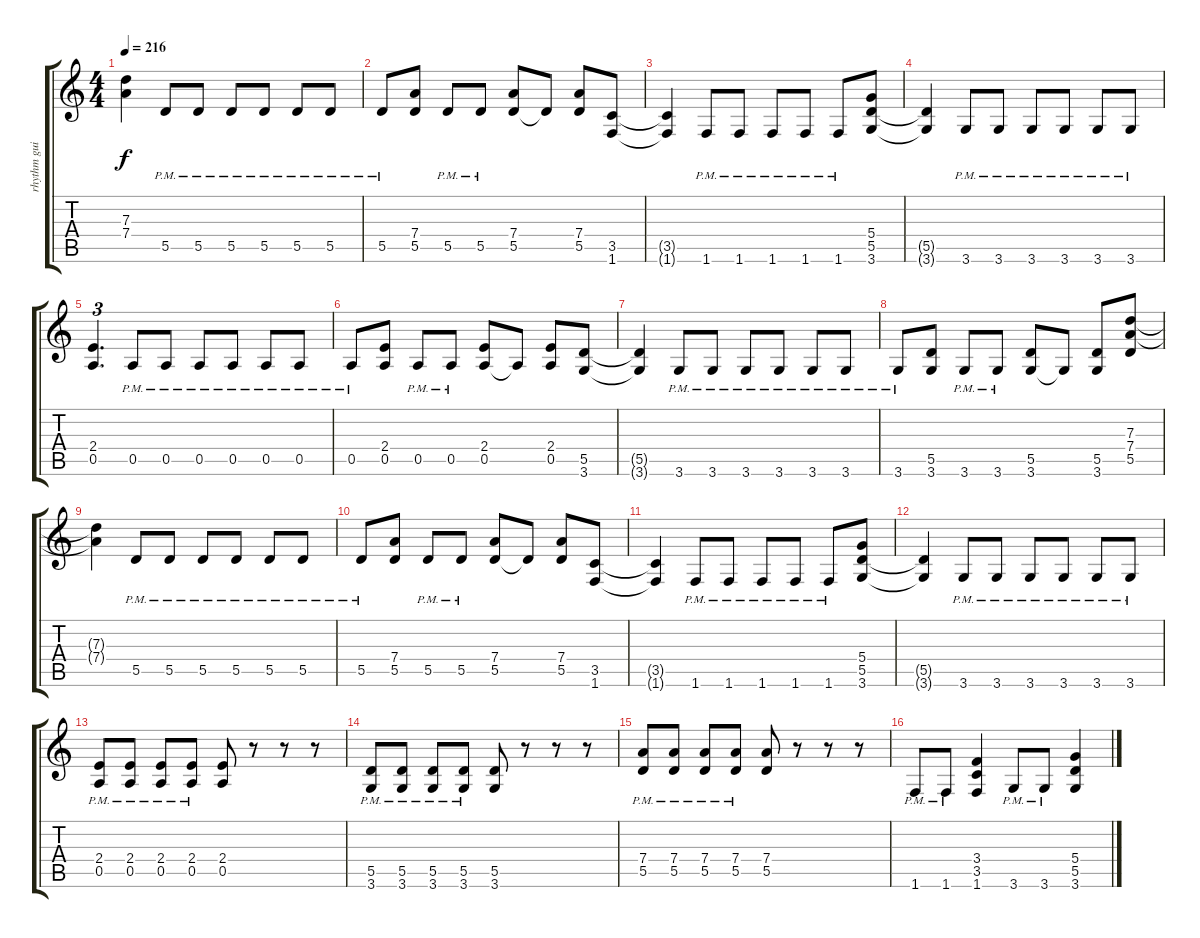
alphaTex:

\track ("rhythm guitar L" "rhythm gui") {instrument distortionguitar}
\staff {score tabs}
\tuning (E4 B3 G3 D3 A2 E2) {hide}
\ts (4 4)
\tempo 216
\clef g2
\ks c
(7.3{t} 7.4{t}).4{dy f} 5.5{pm}.8 5.5{pm}.8 5.5{pm}.8 5.5{pm}.8 5.5{pm}.8 5.5{pm}.8 |
5.5{pm}.8 (7.4 5.5).8 5.5{pm}.8 5.5{pm}.8 (7.4 5.5).8 5.5{t}.8 (7.4 5.5).8 (3.5 1.6).8 |
(3.5{t} 1.6{t}).4 1.6{pm}.8 1.6{pm}.8 1.6{pm}.8 1.6{pm}.8 1.6{pm}.8 (5.4 5.5 3.6).8 |
(5.5{t} 3.6{t}).4 3.6{pm}.8 3.6{pm}.8 3.6{pm}.8 3.6{pm}.8 3.6{pm}.8 3.6{pm}.8 |
(2.4 0.5).4{d tu (3 2)} 0.5{pm}.8 0.5{pm}.8 0.5{pm}.8 0.5{pm}.8 0.5{pm}.8 0.5{pm}.8 |
0.5{pm}.8 (2.4 0.5).8 0.5{pm}.8 0.5{pm}.8 (2.4 0.5).8 0.5{t}.8 (2.4 0.5).8 (5.5 3.6).8 |
(5.5{t} 3.6{t}).4 3.6{pm}.8 3.6{pm}.8 3.6{pm}.8 3.6{pm}.8 3.6{pm}.8 3.6{pm}.8 |
3.6{pm}.8 (5.5 3.6).8 3.6{pm}.8 3.6{pm}.8 (5.5 3.6).8 3.6{t}.8 (5.5 3.6).8 (7.3 7.4 5.5).8 |
(7.3{t} 7.4{t}).4 5.5{pm}.8 5.5{pm}.8 5.5{pm}.8 5.5{pm}.8 5.5{pm}.8 5.5{pm}.8 |
5.5{pm}.8 (7.4 5.5).8 5.5{pm}.8 5.5{pm}.8 (7.4 5.5).8 5.5{t}.8 (7.4 5.5).8 (3.5 1.6).8 |
(3.5{t} 1.6{t}).4 1.6{pm}.8 1.6{pm}.8 1.6{pm}.8 1.6{pm}.8 1.6{pm}.8 (5.4 5.5 3.6).8 |
(5.5{t} 3.6{t}).4 3.6{pm}.8 3.6{pm}.8 3.6{pm}.8 3.6{pm}.8 3.6{pm}.8 3.6{pm}.8 |
(2.4{pm} 0.5{pm}).8 (2.4{pm} 0.5{pm}).8 (2.4{pm} 0.5{pm}).8 (2.4{pm} 0.5{pm}).8 (2.4 0.5).8 r.8 r.8 r.8 |
(5.5{pm} 3.6{pm}).8 (5.5{pm} 3.6{pm}).8 (5.5{pm} 3.6{pm}).8 (5.5{pm} 3.6{pm}).8 (5.5 3.6).8 r.8 r.8 r.8 |
(7.4{pm} 5.5{pm}).8 (7.4{pm} 5.5{pm}).8 (7.4{pm} 5.5{pm}).8 (7.4{pm} 5.5{pm}).8 (7.4 5.5).8 r.8 r.8 r.8 |
1.6{pm}.8 1.6{pm}.8 (3.4 3.5 1.6).4 3.6{pm}.8 3.6{pm}.8 (5.4 5.5 3.6).4
